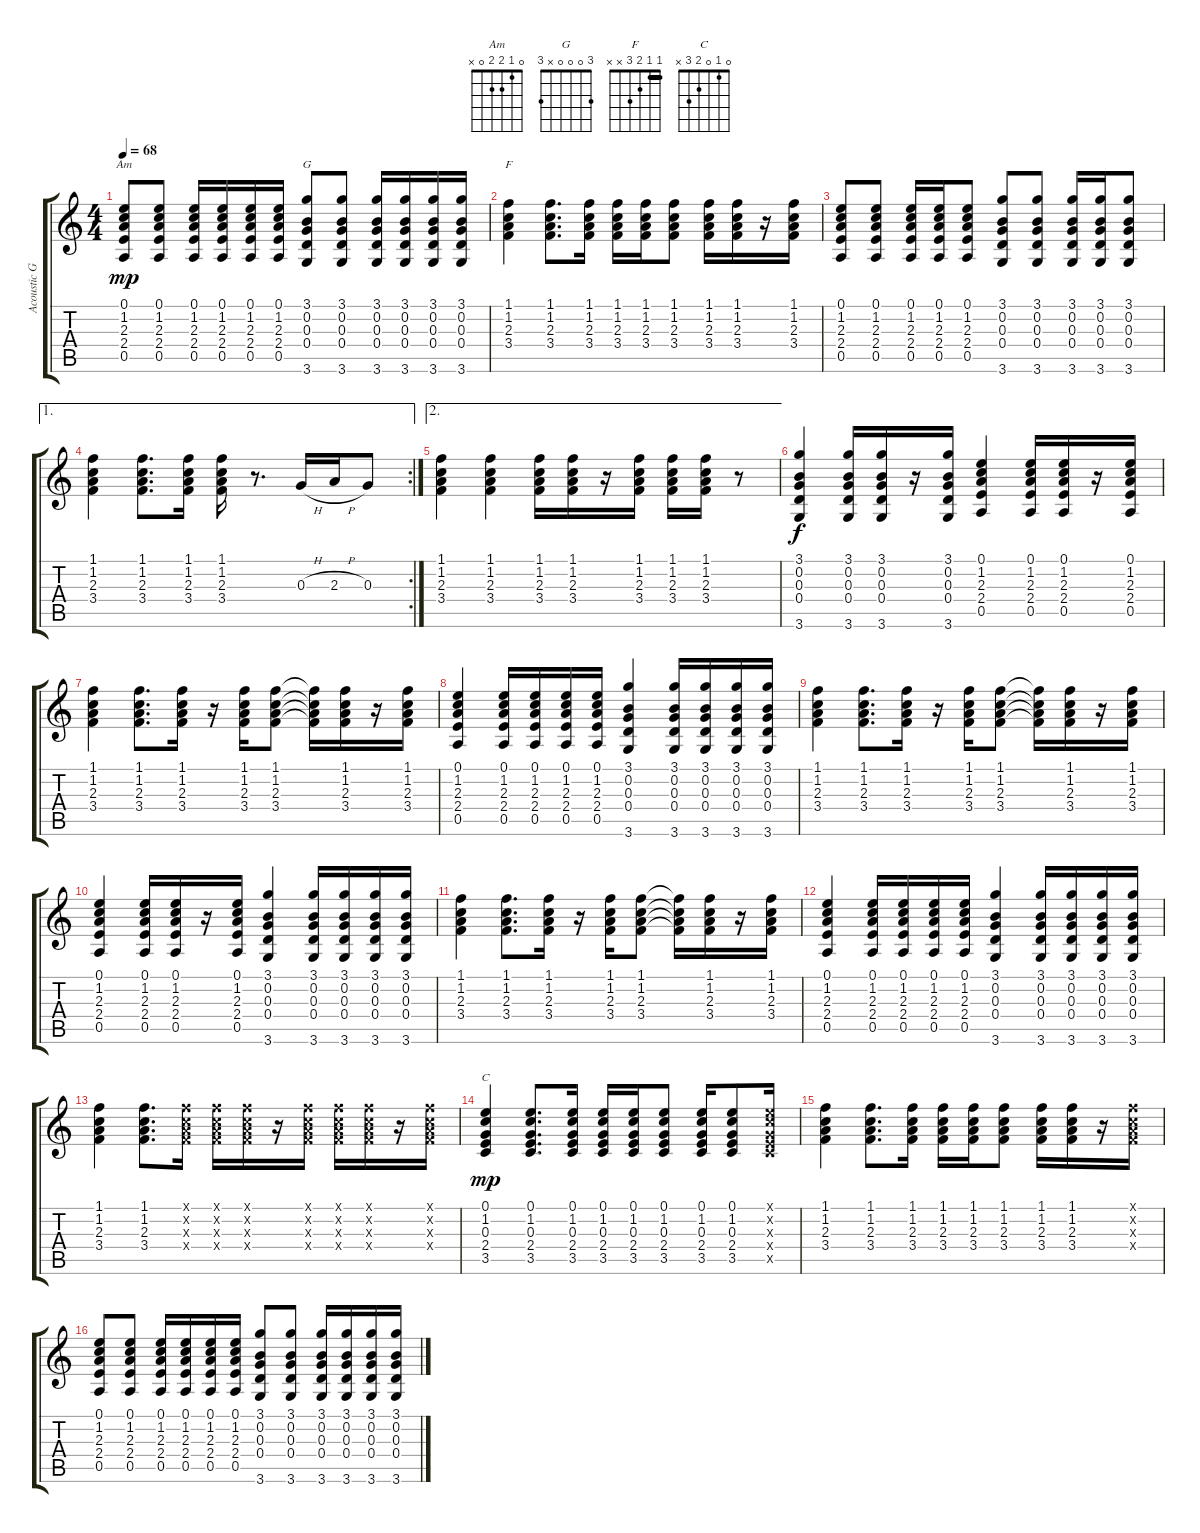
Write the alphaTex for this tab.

\track ("Acoustic Guitar # 1" "Acoustic G") {instrument acousticguitarsteel}
\staff {score tabs}
\tuning (E4 B3 G3 D3 A2 E2) {hide}
\chord ("Am" 0 1 2 2 0 x)
\chord ("G" 3 0 0 0 x 3)
\chord ("F" 1 1 2 3 x x) {barre 1}
\chord ("C" 0 1 0 2 3 x)
\ts (4 4)
\tempo 68
\clef g2
\ks c
(0.1 1.2 2.3 2.4 0.5).8{ch "Am" dy mp} (0.1 1.2 2.3 2.4 0.5).8 (0.1 1.2 2.3 2.4 0.5).16 (0.1 1.2 2.3 2.4 0.5).16 (0.1 1.2 2.3 2.4 0.5).16 (0.1 1.2 2.3 2.4 0.5).16 (3.1 0.2 0.3 0.4 3.6).8{ch "G"} (3.1 0.2 0.3 0.4 3.6).8 (3.1 0.2 0.3 0.4 3.6).16 (3.1 0.2 0.3 0.4 3.6).16 (3.1 0.2 0.3 0.4 3.6).16 (3.1 0.2 0.3 0.4 3.6).16 |
(1.1 1.2 2.3 3.4).4{ch "F"} (1.1 1.2 2.3 3.4).8{d} (1.1 1.2 2.3 3.4).16 (1.1 1.2 2.3 3.4).16 (1.1 1.2 2.3 3.4).16 (1.1 1.2 2.3 3.4).8 (1.1 1.2 2.3 3.4).16 (1.1 1.2 2.3 3.4).16 r.16 (1.1 1.2 2.3 3.4).16 |
(0.1 1.2 2.3 2.4 0.5).8 (0.1 1.2 2.3 2.4 0.5).8 (0.1 1.2 2.3 2.4 0.5).16 (0.1 1.2 2.3 2.4 0.5).16 (0.1 1.2 2.3 2.4 0.5).8 (3.1 0.2 0.3 0.4 3.6).8 (3.1 0.2 0.3 0.4 3.6).8 (3.1 0.2 0.3 0.4 3.6).16 (3.1 0.2 0.3 0.4 3.6).16 (3.1 0.2 0.3 0.4 3.6).8 |
\ae 1
\rc 2
(1.1 1.2 2.3 3.4).4 (1.1 1.2 2.3 3.4).8{d} (1.1 1.2 2.3 3.4).16 (1.1 1.2 2.3 3.4).16 r.8{d} 0.3{h}.16 2.3{h}.16 0.3.8 |
\ae 2
(1.1 1.2 2.3 3.4).4 (1.1 1.2 2.3 3.4).4 (1.1 1.2 2.3 3.4).16 (1.1 1.2 2.3 3.4).16 r.16 (1.1 1.2 2.3 3.4).16 (1.1 1.2 2.3 3.4).16 (1.1 1.2 2.3 3.4).16 r.8 |
(3.1 0.2 0.3 0.4 3.6).4{dy f} (3.1 0.2 0.3 0.4 3.6).16 (3.1 0.2 0.3 0.4 3.6).16 r.16 (3.1 0.2 0.3 0.4 3.6).16 (0.1 1.2 2.3 2.4 0.5).4 (0.1 1.2 2.3 2.4 0.5).16 (0.1 1.2 2.3 2.4 0.5).16 r.16 (0.1 1.2 2.3 2.4 0.5).16 |
(1.1 1.2 2.3 3.4).4 (1.1 1.2 2.3 3.4).8{d} (1.1 1.2 2.3 3.4).16 r.16 (1.1 1.2 2.3 3.4).16 (1.1 1.2 2.3 3.4).8 (1.1{t} 1.2{t} 2.3{t} 3.4{t}).16 (1.1 1.2 2.3 3.4).16 r.16 (1.1 1.2 2.3 3.4).16 |
(0.1 1.2 2.3 2.4 0.5).4 (0.1 1.2 2.3 2.4 0.5).16 (0.1 1.2 2.3 2.4 0.5).16 (0.1 1.2 2.3 2.4 0.5).16 (0.1 1.2 2.3 2.4 0.5).16 (3.1 0.2 0.3 0.4 3.6).4 (3.1 0.2 0.3 0.4 3.6).16 (3.1 0.2 0.3 0.4 3.6).16 (3.1 0.2 0.3 0.4 3.6).16 (3.1 0.2 0.3 0.4 3.6).16 |
(1.1 1.2 2.3 3.4).4 (1.1 1.2 2.3 3.4).8{d} (1.1 1.2 2.3 3.4).16 r.16 (1.1 1.2 2.3 3.4).16 (1.1 1.2 2.3 3.4).8 (1.1{t} 1.2{t} 2.3{t} 3.4{t}).16 (1.1 1.2 2.3 3.4).16 r.16 (1.1 1.2 2.3 3.4).16 |
(0.1 1.2 2.3 2.4 0.5).4 (0.1 1.2 2.3 2.4 0.5).16 (0.1 1.2 2.3 2.4 0.5).16 r.16 (0.1 1.2 2.3 2.4 0.5).16 (3.1 0.2 0.3 0.4 3.6).4 (3.1 0.2 0.3 0.4 3.6).16 (3.1 0.2 0.3 0.4 3.6).16 (3.1 0.2 0.3 0.4 3.6).16 (3.1 0.2 0.3 0.4 3.6).16 |
(1.1 1.2 2.3 3.4).4 (1.1 1.2 2.3 3.4).8{d} (1.1 1.2 2.3 3.4).16 r.16 (1.1 1.2 2.3 3.4).16 (1.1 1.2 2.3 3.4).8 (1.1{t} 1.2{t} 2.3{t} 3.4{t}).16 (1.1 1.2 2.3 3.4).16 r.16 (1.1 1.2 2.3 3.4).16 |
(0.1 1.2 2.3 2.4 0.5).4 (0.1 1.2 2.3 2.4 0.5).16 (0.1 1.2 2.3 2.4 0.5).16 (0.1 1.2 2.3 2.4 0.5).16 (0.1 1.2 2.3 2.4 0.5).16 (3.1 0.2 0.3 0.4 3.6).4 (3.1 0.2 0.3 0.4 3.6).16 (3.1 0.2 0.3 0.4 3.6).16 (3.1 0.2 0.3 0.4 3.6).16 (3.1 0.2 0.3 0.4 3.6).16 |
(1.1 1.2 2.3 3.4).4 (1.1 1.2 2.3 3.4).8{d} (1.1{x} 1.2{x} 2.3{x} 3.4{x}).16 (1.1{x} 1.2{x} 2.3{x} 3.4{x}).16 (1.1{x} 1.2{x} 2.3{x} 3.4{x}).16 r.16 (1.1{x} 1.2{x} 2.3{x} 3.4{x}).16 (1.1{x} 1.2{x} 2.3{x} 3.4{x}).16 (1.1{x} 1.2{x} 2.3{x} 3.4{x}).16 r.16 (1.1{x} 1.2{x} 2.3{x} 3.4{x}).16 |
(0.1 1.2 0.3 2.4 3.5).4{ch "C" dy mp} (0.1 1.2 0.3 2.4 3.5).8{d} (0.1 1.2 0.3 2.4 3.5).16 (0.1 1.2 0.3 2.4 3.5).16 (0.1 1.2 0.3 2.4 3.5).16 (0.1 1.2 0.3 2.4 3.5).8 (0.1 1.2 0.3 2.4 3.5).16 (0.1 1.2 0.3 2.4 3.5).8 (0.1{x} 1.2{x} 0.3{x} 2.4{x} 3.5{x}).16 |
(1.1 1.2 2.3 3.4).4 (1.1 1.2 2.3 3.4).8{d} (1.1 1.2 2.3 3.4).16 (1.1 1.2 2.3 3.4).16 (1.1 1.2 2.3 3.4).16 (1.1 1.2 2.3 3.4).8 (1.1 1.2 2.3 3.4).16 (1.1 1.2 2.3 3.4).16 r.16 (1.1{x} 1.2{x} 2.3{x} 3.4{x}).16 |
(0.1 1.2 2.3 2.4 0.5).8 (0.1 1.2 2.3 2.4 0.5).8 (0.1 1.2 2.3 2.4 0.5).16 (0.1 1.2 2.3 2.4 0.5).16 (0.1 1.2 2.3 2.4 0.5).16 (0.1 1.2 2.3 2.4 0.5).16 (3.1 0.2 0.3 0.4 3.6).8 (3.1 0.2 0.3 0.4 3.6).8 (3.1 0.2 0.3 0.4 3.6).16 (3.1 0.2 0.3 0.4 3.6).16 (3.1 0.2 0.3 0.4 3.6).16 (3.1 0.2 0.3 0.4 3.6).16
